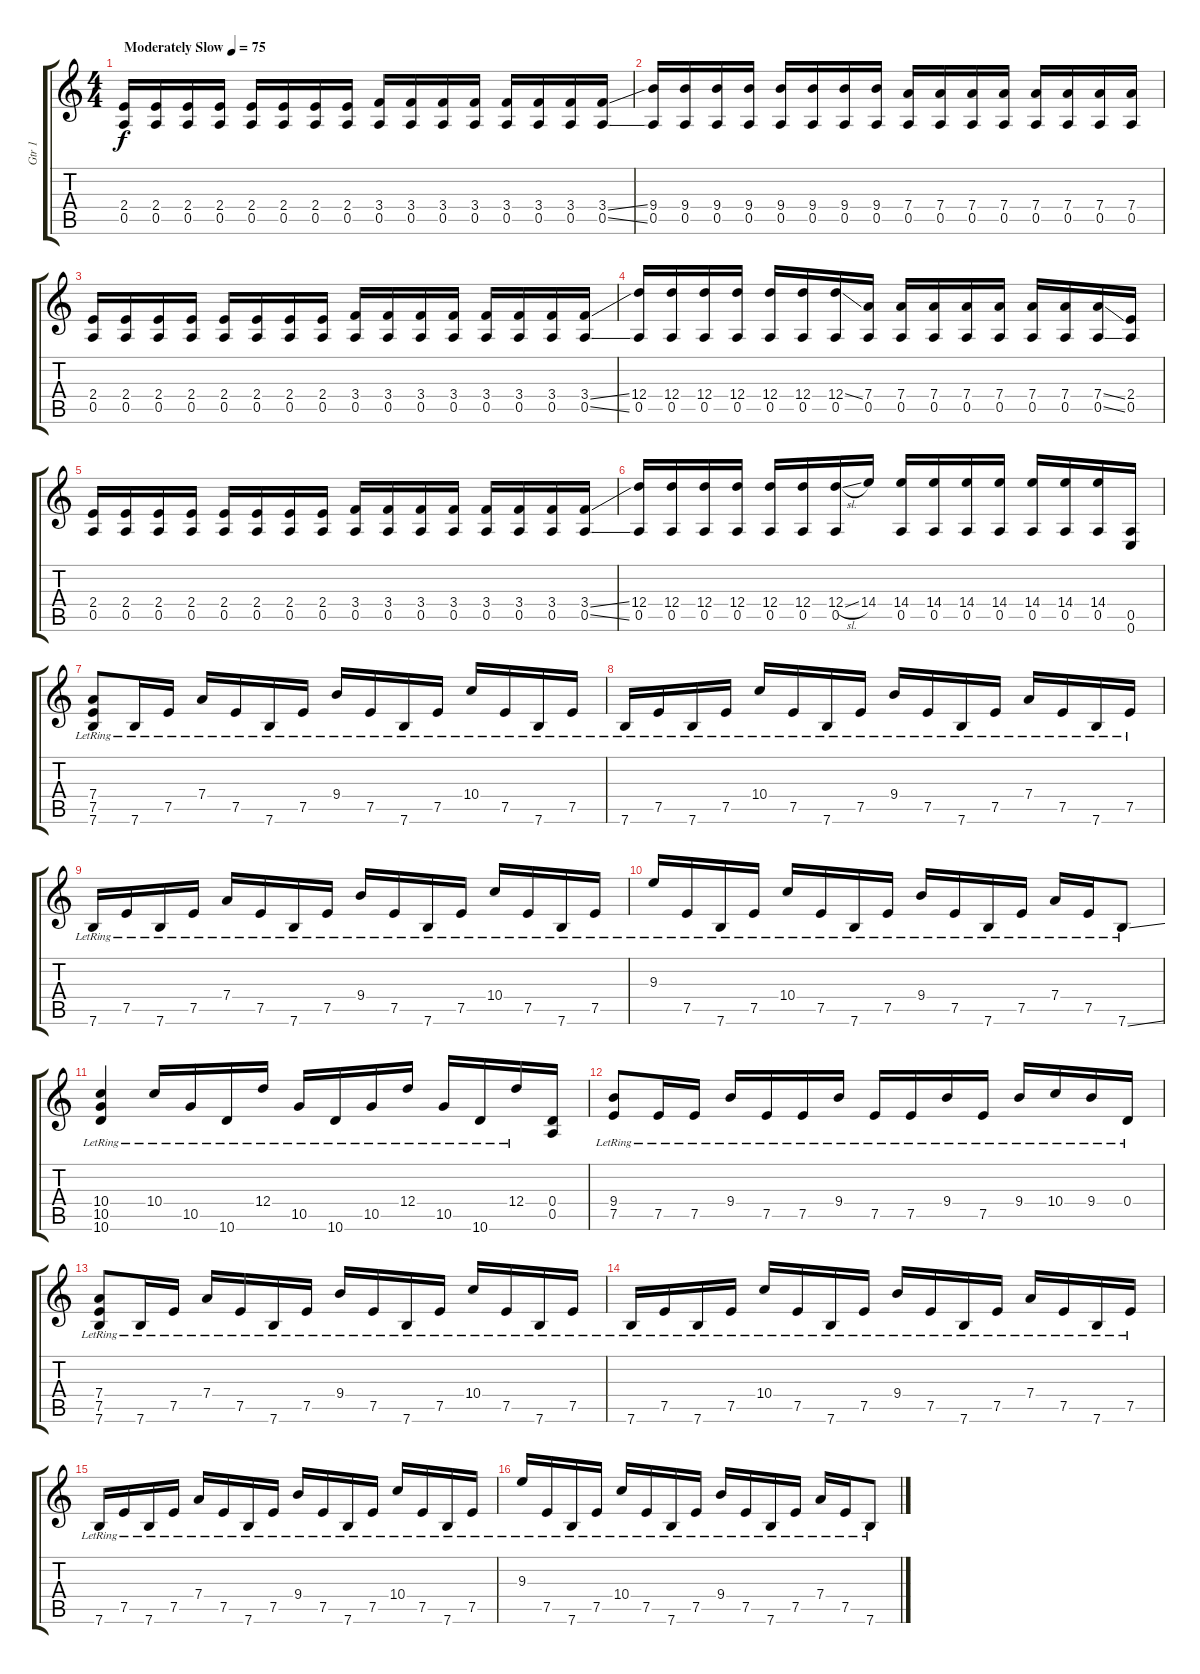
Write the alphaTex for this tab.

\track ("Gtr 1" "Gtr 1") {instrument electricguitarclean}
\staff {score tabs}
\tuning (E4 B3 G3 D3 A2 E2) {hide}
\ts (4 4)
\tempo (75 "Moderately Slow")
\clef g2
\ks c
(2.4 0.5).16{dy f instrument electricguitarclean} (2.4 0.5).16 (2.4 0.5).16 (2.4 0.5).16 (2.4 0.5).16 (2.4 0.5).16 (2.4 0.5).16 (2.4 0.5).16 (3.4 0.5).16 (3.4 0.5).16 (3.4 0.5).16 (3.4 0.5).16 (3.4 0.5).16 (3.4 0.5).16 (3.4 0.5).16 (3.4{ss} 0.5{ss}).16 |
(9.4 0.5).16 (9.4 0.5).16 (9.4 0.5).16 (9.4 0.5).16 (9.4 0.5).16 (9.4 0.5).16 (9.4 0.5).16 (9.4 0.5).16 (7.4 0.5).16 (7.4 0.5).16 (7.4 0.5).16 (7.4 0.5).16 (7.4 0.5).16 (7.4 0.5).16 (7.4 0.5).16 (7.4 0.5).16 |
(2.4 0.5).16 (2.4 0.5).16 (2.4 0.5).16 (2.4 0.5).16 (2.4 0.5).16 (2.4 0.5).16 (2.4 0.5).16 (2.4 0.5).16 (3.4 0.5).16 (3.4 0.5).16 (3.4 0.5).16 (3.4 0.5).16 (3.4 0.5).16 (3.4 0.5).16 (3.4 0.5).16 (3.4{ss} 0.5{ss}).16 |
(12.4 0.5).16 (12.4 0.5).16 (12.4 0.5).16 (12.4 0.5).16 (12.4 0.5).16 (12.4 0.5).16 (12.4{ss} 0.5).16 (7.4 0.5).16 (7.4 0.5).16 (7.4 0.5).16 (7.4 0.5).16 (7.4 0.5).16 (7.4 0.5).16 (7.4 0.5).16 (7.4{ss} 0.5{ss}).16 (2.4 0.5).16 |
(2.4 0.5).16 (2.4 0.5).16 (2.4 0.5).16 (2.4 0.5).16 (2.4 0.5).16 (2.4 0.5).16 (2.4 0.5).16 (2.4 0.5).16 (3.4 0.5).16 (3.4 0.5).16 (3.4 0.5).16 (3.4 0.5).16 (3.4 0.5).16 (3.4 0.5).16 (3.4 0.5).16 (3.4{ss} 0.5{ss}).16 |
(12.4 0.5).16 (12.4 0.5).16 (12.4 0.5).16 (12.4 0.5).16 (12.4 0.5).16 (12.4 0.5).16 (12.4{sl} 0.5).16 14.4.16 (14.4 0.5).16 (14.4 0.5).16 (14.4 0.5).16 (14.4 0.5).16 (14.4 0.5).16 (14.4 0.5).16 (14.4 0.5).16 (0.5 0.6).16 |
(7.4{lr} 7.5{lr} 7.6{lr}).8 7.6{lr}.16 7.5{lr}.16 7.4{lr}.16 7.5{lr}.16 7.6{lr}.16 7.5{lr}.16 9.4{lr}.16 7.5{lr}.16 7.6{lr}.16 7.5{lr}.16 10.4{lr}.16 7.5{lr}.16 7.6{lr}.16 7.5{lr}.16 |
7.6{lr}.16 7.5{lr}.16 7.6{lr}.16 7.5{lr}.16 10.4{lr}.16 7.5{lr}.16 7.6{lr}.16 7.5{lr}.16 9.4{lr}.16 7.5{lr}.16 7.6{lr}.16 7.5{lr}.16 7.4{lr}.16 7.5{lr}.16 7.6{lr}.16 7.5{lr}.16 |
7.6{lr}.16 7.5{lr}.16 7.6{lr}.16 7.5{lr}.16 7.4{lr}.16 7.5{lr}.16 7.6{lr}.16 7.5{lr}.16 9.4{lr}.16 7.5{lr}.16 7.6{lr}.16 7.5{lr}.16 10.4{lr}.16 7.5{lr}.16 7.6{lr}.16 7.5{lr}.16 |
9.3{lr}.16 7.5{lr}.16 7.6{lr}.16 7.5{lr}.16 10.4{lr}.16 7.5{lr}.16 7.6{lr}.16 7.5{lr}.16 9.4{lr}.16 7.5{lr}.16 7.6{lr}.16 7.5{lr}.16 7.4{lr}.16 7.5{lr}.16 7.6{ss lr}.8 |
(10.4{lr} 10.5{lr} 10.6{lr}).4 10.4{lr}.16 10.5{lr}.16 10.6{lr}.16 12.4{lr}.16 10.5{lr}.16 10.6{lr}.16 10.5{lr}.16 12.4{lr}.16 10.5{lr}.16 10.6{lr}.16 12.4{lr}.16 (0.4 0.5).16 |
(9.4{lr} 7.5{lr}).8 7.5{lr}.16 7.5{lr}.16 9.4{lr}.16 7.5{lr}.16 7.5{lr}.16 9.4{lr}.16 7.5{lr}.16 7.5{lr}.16 9.4{lr}.16 7.5{lr}.16 9.4{lr}.16 10.4{lr}.16 9.4{lr}.16 0.4{lr}.16 |
(7.4{lr} 7.5{lr} 7.6{lr}).8 7.6{lr}.16 7.5{lr}.16 7.4{lr}.16 7.5{lr}.16 7.6{lr}.16 7.5{lr}.16 9.4{lr}.16 7.5{lr}.16 7.6{lr}.16 7.5{lr}.16 10.4{lr}.16 7.5{lr}.16 7.6{lr}.16 7.5{lr}.16 |
7.6{lr}.16 7.5{lr}.16 7.6{lr}.16 7.5{lr}.16 10.4{lr}.16 7.5{lr}.16 7.6{lr}.16 7.5{lr}.16 9.4{lr}.16 7.5{lr}.16 7.6{lr}.16 7.5{lr}.16 7.4{lr}.16 7.5{lr}.16 7.6{lr}.16 7.5{lr}.16 |
7.6{lr}.16 7.5{lr}.16 7.6{lr}.16 7.5{lr}.16 7.4{lr}.16 7.5{lr}.16 7.6{lr}.16 7.5{lr}.16 9.4{lr}.16 7.5{lr}.16 7.6{lr}.16 7.5{lr}.16 10.4{lr}.16 7.5{lr}.16 7.6{lr}.16 7.5{lr}.16 |
9.3{lr}.16 7.5{lr}.16 7.6{lr}.16 7.5{lr}.16 10.4{lr}.16 7.5{lr}.16 7.6{lr}.16 7.5{lr}.16 9.4{lr}.16 7.5{lr}.16 7.6{lr}.16 7.5{lr}.16 7.4{lr}.16 7.5{lr}.16 7.6{ss lr}.8
